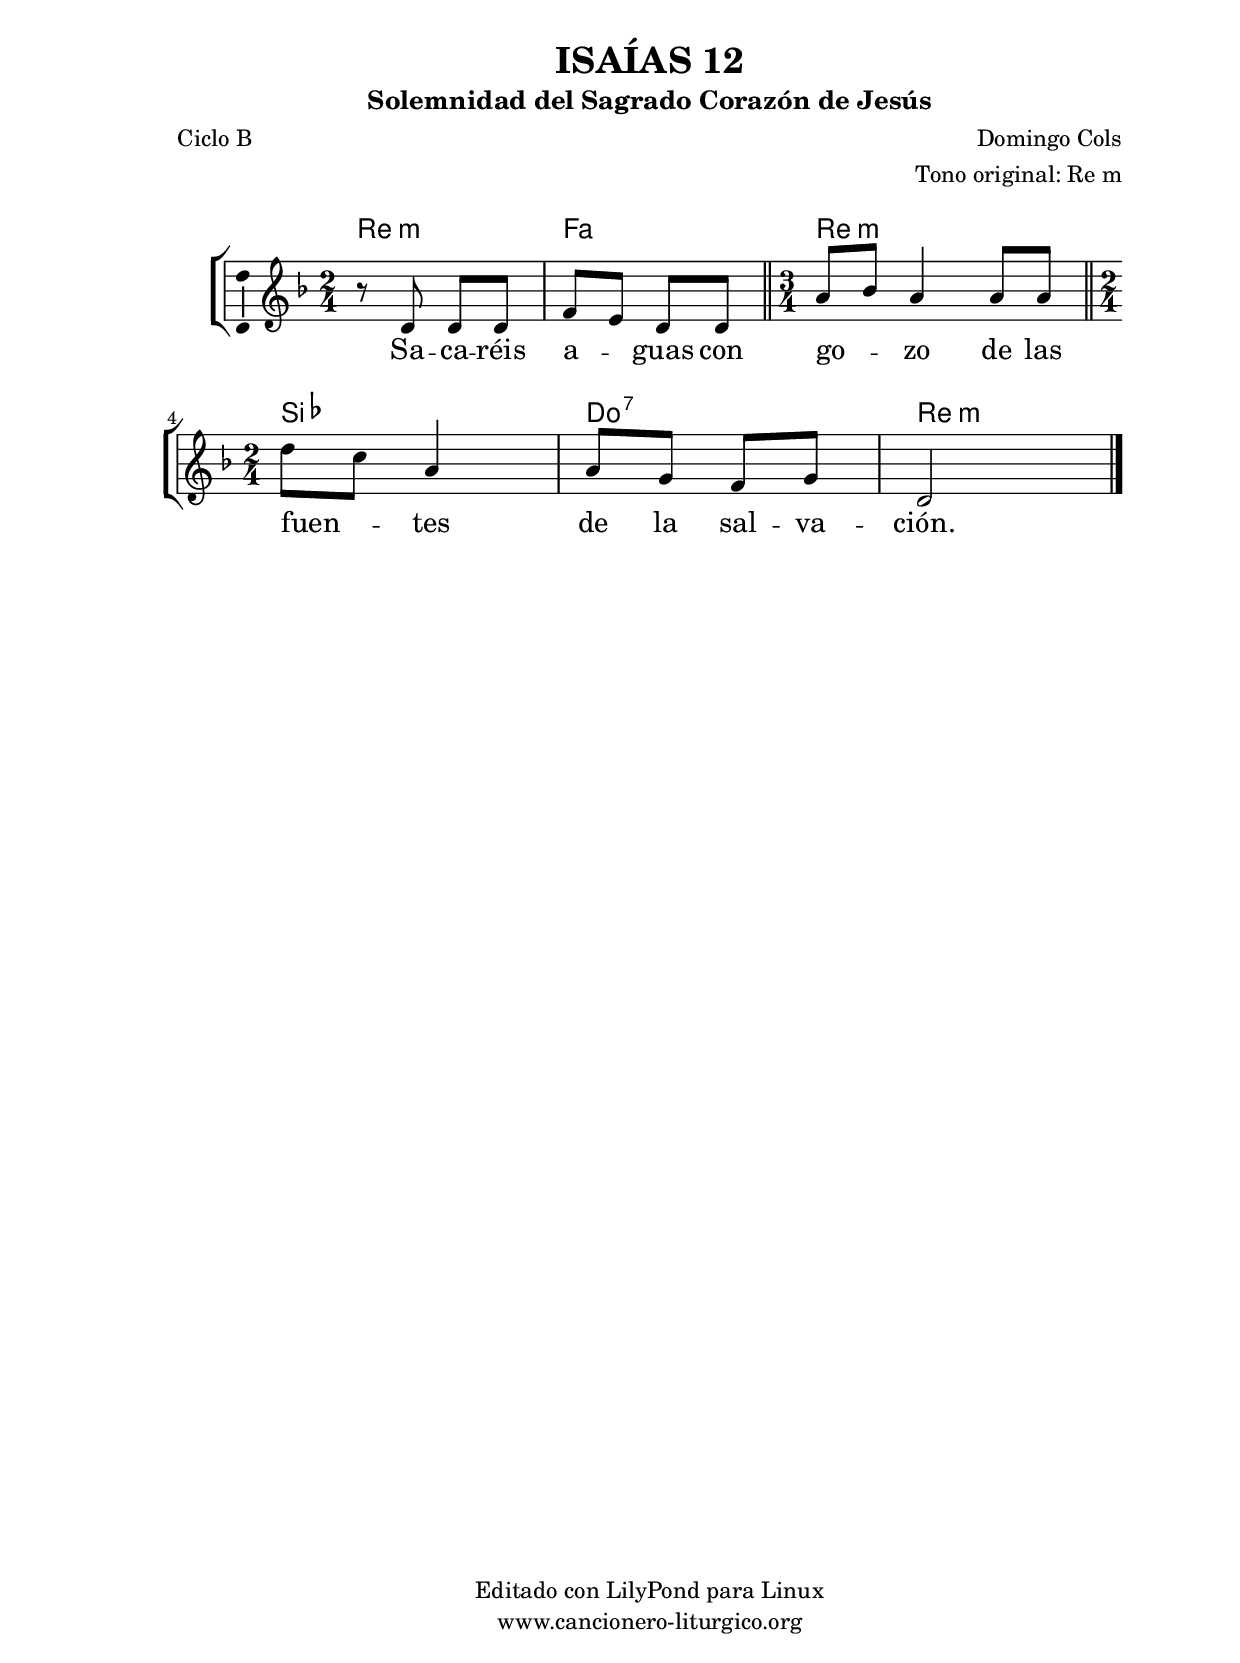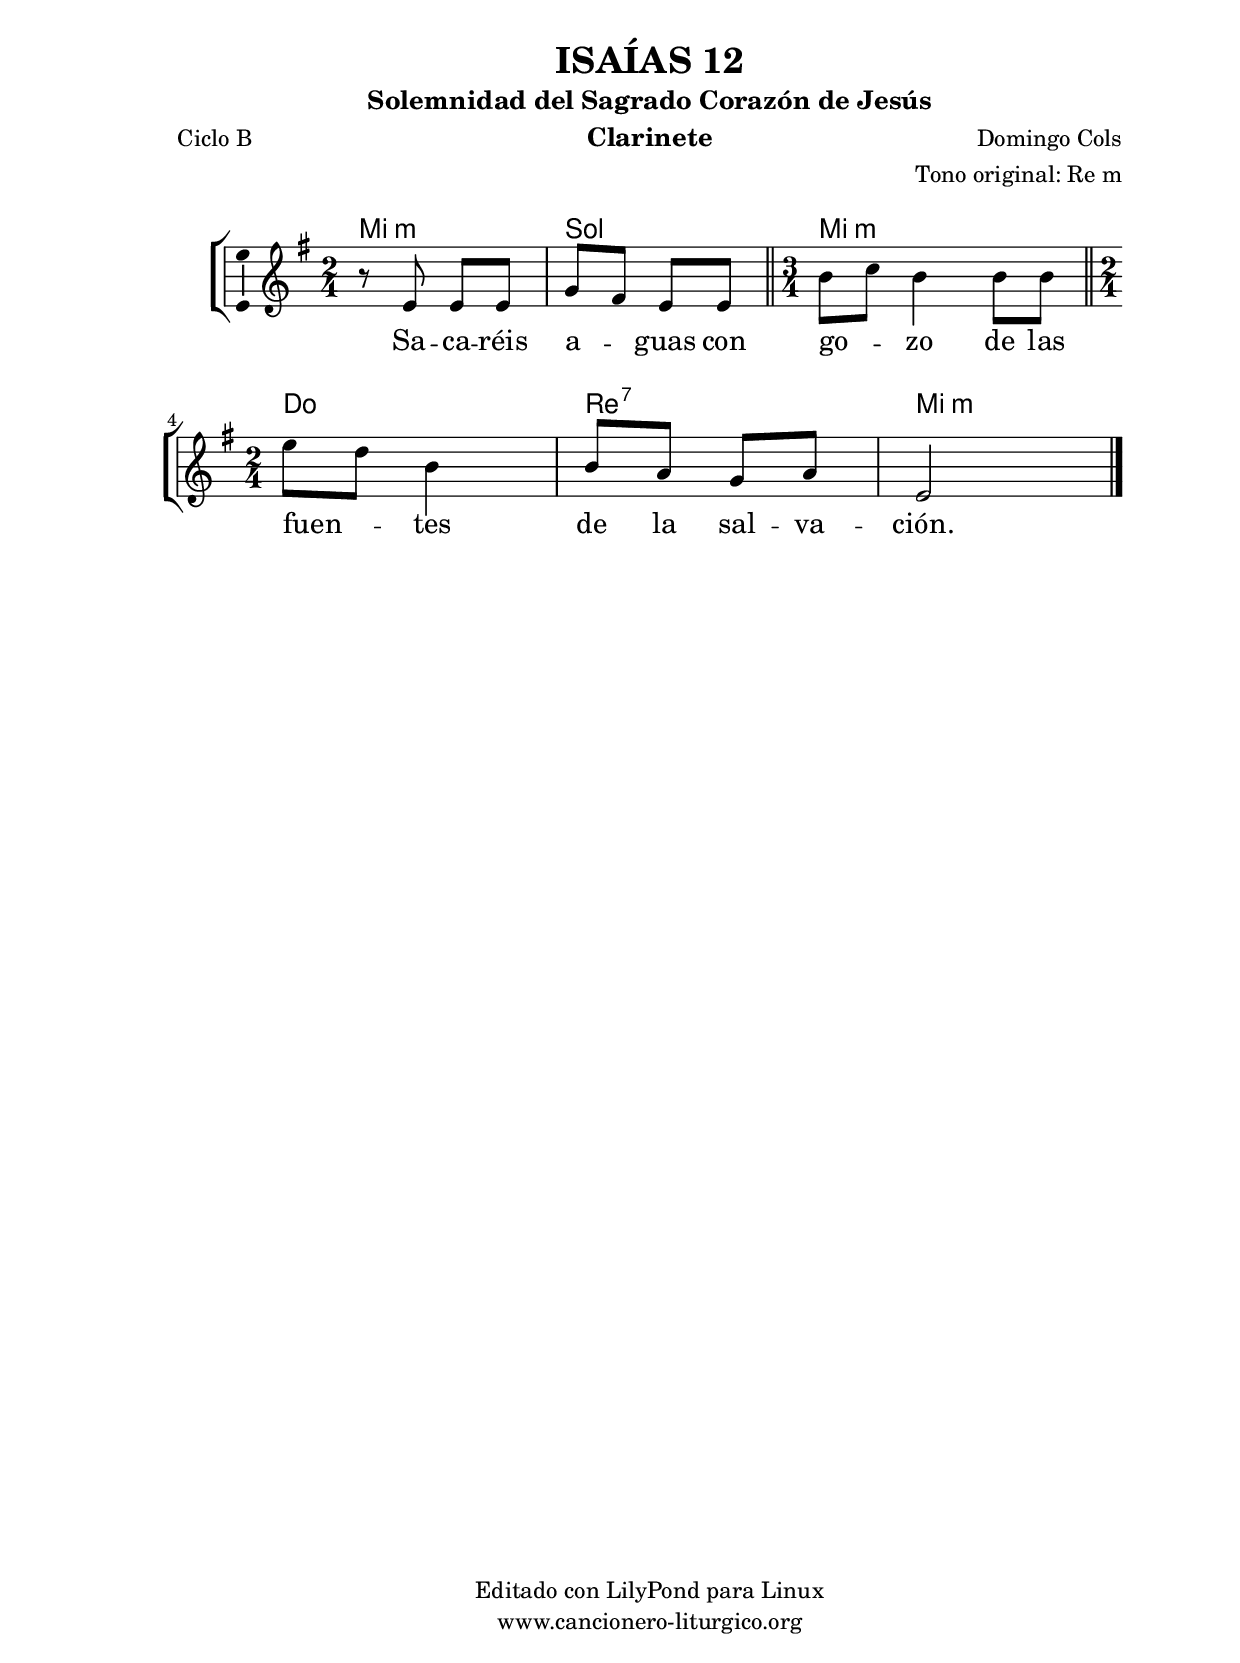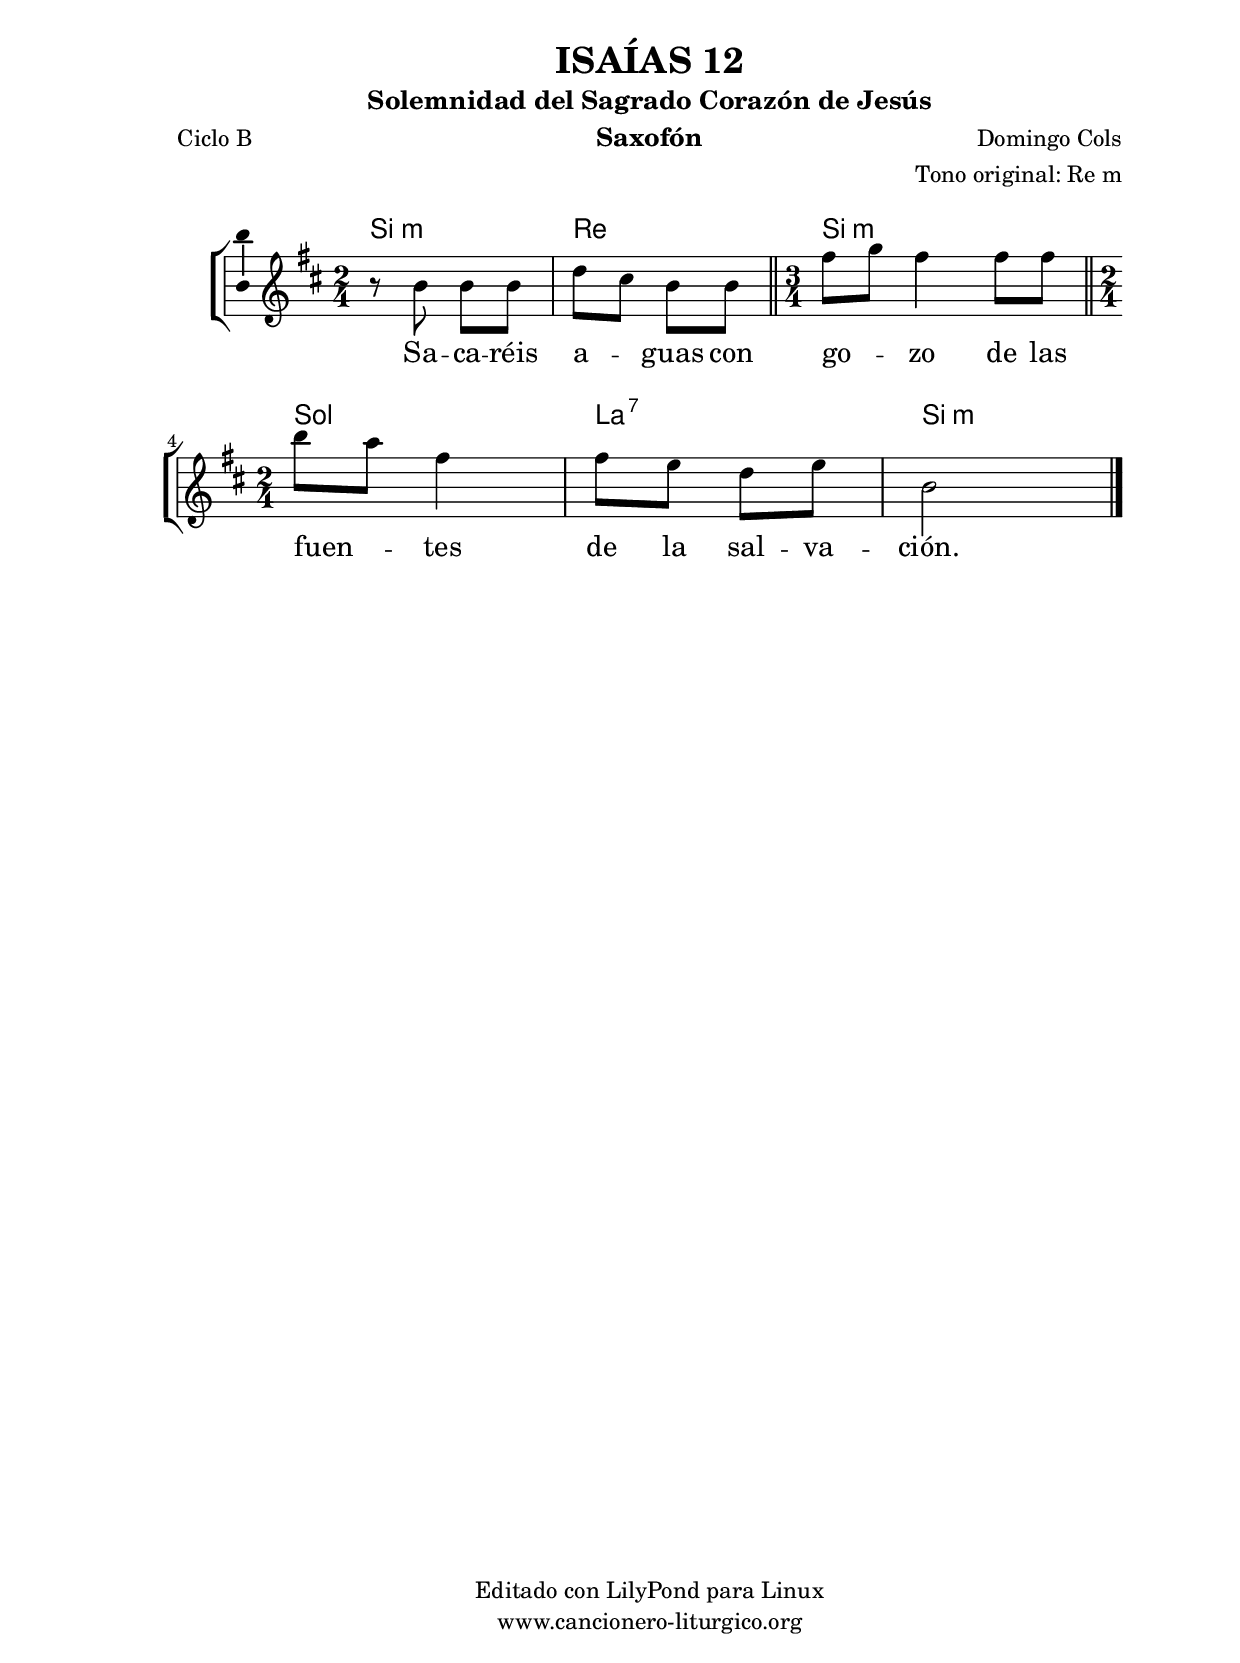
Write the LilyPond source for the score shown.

%
%para convertir .midi en .wav:
%timidity filename.midi -Ow -o finename.wav
%
%
%Para convertir de .wav a .mp3:
%lame -h -m j filename.wav
%
%
%para escuchar el midi:
%timidity nombrefichero.midi
%


%versión de lilypond para la que se ha escrito esta partitura:
\version "2.16.0"

	%Tamaño papel
	#(set-default-paper-size "a4")
	%Tamaño partitura
	#(set-global-staff-size 20)
	%No responde al pulsar sobre una nota
	#(ly:set-option 'point-and-click #f)

%parámetros del encabezamiento:
\header {
	title = "ISAÍAS 12"
	subtitle = "Solemnidad del Sagrado Corazón de Jesús"
	composer = "Domingo Cols"
	poet = "Ciclo B"
	meter = ""
	arranger = "Tono original: Re m"
%%%errata en armadura en Libro del Salmista
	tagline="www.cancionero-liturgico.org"
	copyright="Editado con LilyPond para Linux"
	}

%parámetros asociados al papel:
\paper  {
	oddHeaderMarkup = \markup {\fill-line { \on-the-fly #not-first-page \fromproperty #'header:title \on-the-fly #not-first-page \fromproperty #'header:composer }}
	evenHeaderMarkup = \markup {\fill-line { \fromproperty #'header:composer \fromproperty #'header:title }}
	#(set-paper-size "a4")
	print-page-number = ##f
	first-page-number = 1
	print-first-page-number = ##f
%	head-separation = 3.0 \cm
	top-margin = 2.0 \cm
	bottom-margin = 0.5\cm
%%%	bottom-margin = -1.0\cm
	left-margin = 3.0 \cm
	line-width = 16.0 \cm 
	indent = 8\mm
	interscoreline = 2.\mm
	between-system-space = 15\mm
%	para que las partituras no llenen la hoja:
	ragged-bottom = ##t
%	idem para la última hoja:
	ragged-last-bottom = ##f
%	para que las partituras llenen el ancho del papel:
	ragged-last = ##f
	after-title-space = 2.5 \cm
%page-count=1
system-count=2

	%Flexible Vertical Spacing
%	markup-markup-spacing =
%	#'((basic-distance . 15) (minimum-distance . 15) (padding . 3))
	markup-system-spacing =
	#'((basic-distance . 15) (minimum-distance . 15) (padding . 3))
	system-system-spacing =
	#'((basic-distance . 15) (minimum-distance . 15) (padding . 3))
	score-system-spacing =
	#'((basic-distance . 15) (minimum-distance . 15) (padding . 5))
%	top-system-spacing = % header
%	#'((basic-distance . 8) (minimum-distance . 0) (padding . 3))
%	top-markup-spacing =
%	#'((basic-distance . 20) (minimum-distance . 20) (padding . 3))
	last-bottom-spacing = % footer
	#'((basic-distance . 5) (minimum-distance . 5) (padding . 3))
%	score-markup-spacing =
%	#'((basic-distance . 16) (minimum-distance . 13) (padding . 3))

	}


%parámetros que afectan a toda la partitura:
global =  {
	%clave de sol (G):
	\clef G
	%armadura:
%	\transpose f g
%%%errata en armadura en Libro del Salmista
	\key d \minor
	\tempo 4=100
	\set Score.tempoHideNote = ##t
	}


acordes = {
	\italianChords
	\chordmode {
%	\transpose c d
{

d2:m f d2.:m bes2 c:7 d:m

	}
	}
}

melodia = 
%	\transpose f g
{
	\relative c'{

\time 2/4
r8 d8 d d
f8 e d d
\bar "||"
\time 3/4
a'8 bes a4 a8 a
\bar "||"
\time 2/4
d8 c a4
a8 g f g
d2

	\bar "|."
	}
	}


texto = \lyricmode {
Sa -- ca -- réis a -- _ guas con go -- _ zo
de las fuen -- _ tes de la sal -- va -- ción.
	}


acordesStaff = \context ChordNames = acordesStaff <<
	\set chordChanges = ##t
	\acordes
	>>


vozStaff = \context Voice = vozStaff
\with {\consists "Ambitus_engraver"}
<<
%	\set Staff.instrumentName = ""
%	\set Staff.shortInstrumentName = ""
%	\set Staff.midiInstrument = #"clarinet"
%	\set Staff.midiInstrument = #"cello"
%	\set Staff.midiInstrument = #"flute"
	\set Staff.midiInstrument = #"electric guitar (jazz)"
%	\set Staff.midiInstrument = #"english horn"
%	\set Staff.midiInstrument = #"violin"
%	\set Staff.midiInstrument = #"glockenspiel"
	\set Staff.midiMinimumVolume = #0.7
	\set Staff.midiMaximumVolume = #0.9
	\global
	\melodia
	>>


textoStaff = \context Lyrics = textoStaff <<
	\lyricsto vozStaff \texto
	>>

\book {
	\score {
		\context ChoirStaff {
			\override StaffGroup.SystemStartBracket #'collapse-height = #1
			\override Score.SystemStartBar #'collapse-height = #1
			<<
			\acordesStaff
			\vozStaff
			\textoStaff
			>>
			}
		\layout {
	    		\context {
				\Lyrics
				\override LyricText #'font-size = #2
				}
	   		 \context {
				\Score
				%fontSize = #3
				\override StaffSymbol #'staff-space = #(magstep +3)
				%\override Beam #'thickness = #0.55
				%\override SpacingSpanner #'spacing-increment = #1.0
				%\override Slur #'height-limit = #1.5
				}
			}
		}
	\score {
		\unfoldRepeats
		\context ChoirStaff {
			<<
			\acordesStaff
			\vozStaff
			>>
			}
		\midi {
	  		\context {
	  			\Score
				tempoWholesPerMinute = #(ly:make-moment 70 4)
				}
			}
		}
	}

%Partitura para clarinete
#(define output-suffix "C")
\book {
	\header{
		instrument = "Clarinete"
		}
	\score {
		\context ChoirStaff {
			\override StaffGroup.SystemStartBracket #'collapse-height = #1
			\override Score.SystemStartBar #'collapse-height = #1
\transpose c d
			<<
			\acordesStaff
			\vozStaff
			\textoStaff
			>>
			}
		\layout {
	    		\context {
				\Lyrics
				\override LyricText #'font-size = #2
				}
	   		 \context {
				\Score
				%fontSize = #3
				\override StaffSymbol #'staff-space = #(magstep +3)
				%\override Beam #'thickness = #0.55
				%\override SpacingSpanner #'spacing-increment = #1.0
				%\override Slur #'height-limit = #1.5
				}
			}
		}
	}

%Partitura para saxofón
#(define output-suffix "S")
\book {
	\header{
		instrument = "Saxofón"
		}
	\score {
		\context ChoirStaff {
			\override StaffGroup.SystemStartBracket #'collapse-height = #1
			\override Score.SystemStartBar #'collapse-height = #1
\transpose c a
			<<
			\acordesStaff
			\vozStaff
			\textoStaff
			>>
			}
		\layout {
	    		\context {
				\Lyrics
				\override LyricText #'font-size = #2
				}
	   		 \context {
				\Score
				%fontSize = #3
				\override StaffSymbol #'staff-space = #(magstep +3)
				%\override Beam #'thickness = #0.55
				%\override SpacingSpanner #'spacing-increment = #1.0
				%\override Slur #'height-limit = #1.5
				}
			}
		}
	}

